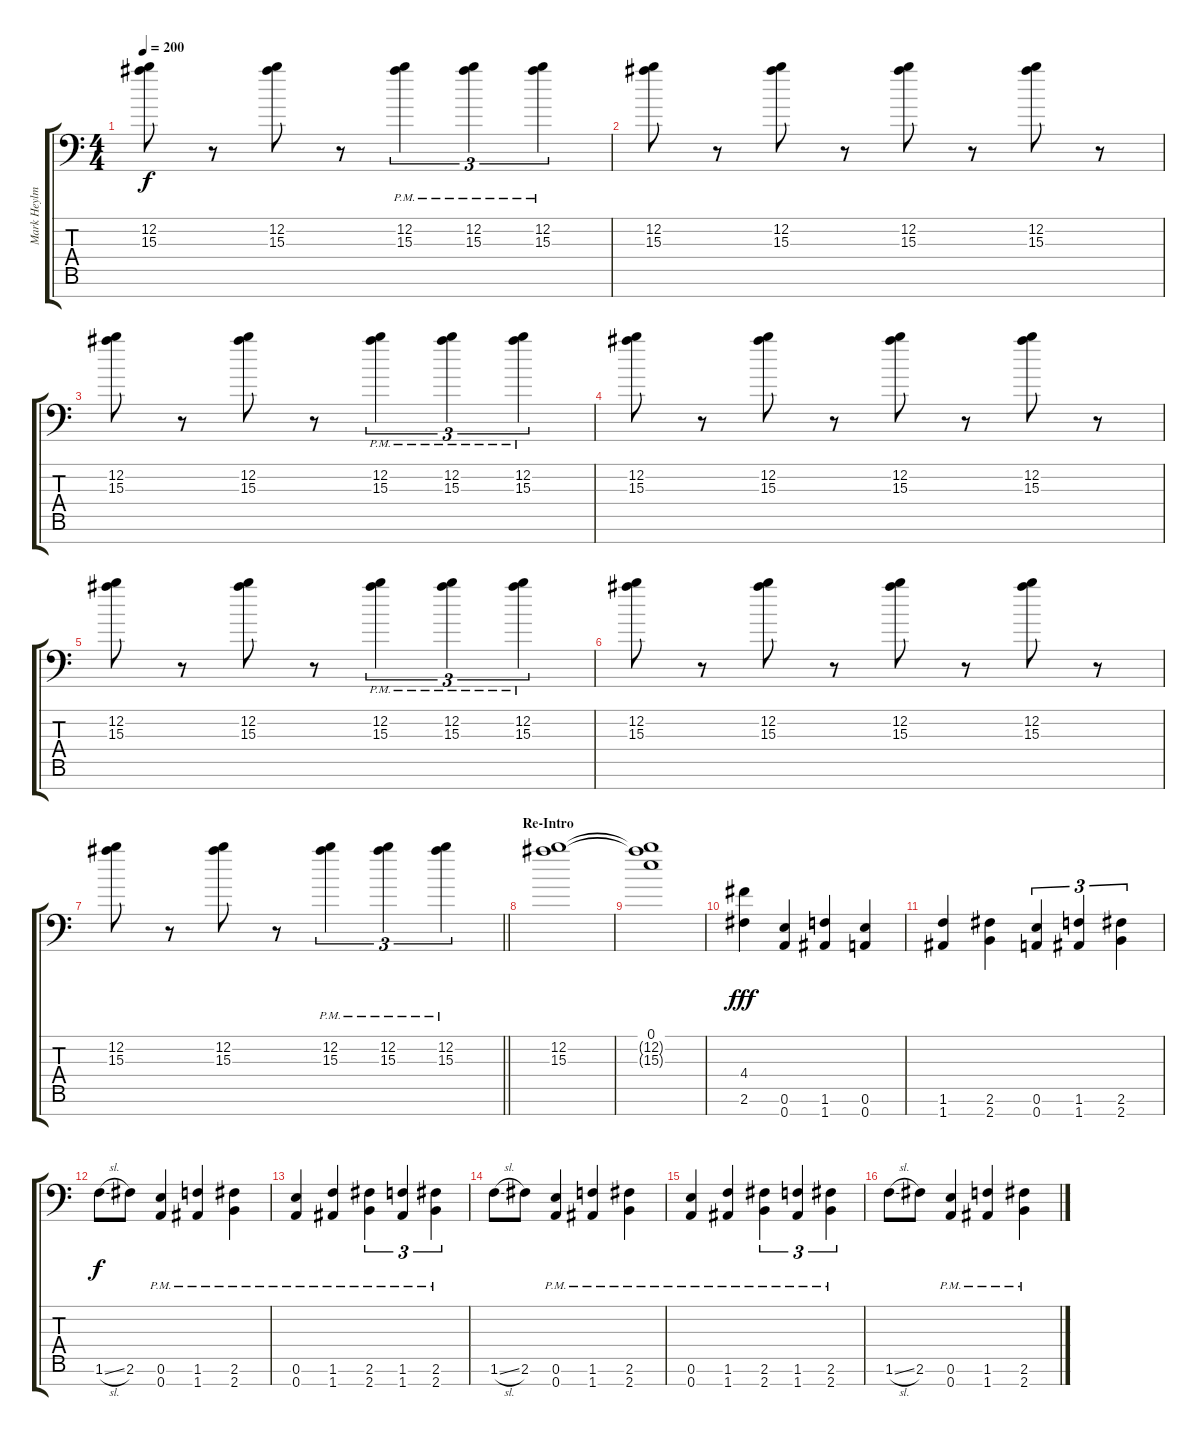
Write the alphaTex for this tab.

\track ("Mark Heylmun" "Mark Heylm") {instrument distortionguitar}
\staff {score tabs}
\tuning (E4 B3 G3 D3 A2 E2 A1) {hide}
\ts (4 4)
\tempo 200
\clef f4
\ks c
(12.2 15.3).8{dy f} r.8 (12.2 15.3).8 r.8 (12.2{pm} 15.3{pm}).4{tu (3 2)} (12.2{pm} 15.3{pm}).4{tu (3 2)} (12.2{pm} 15.3{pm}).4{tu (3 2)} |
(12.2 15.3).8 r.8 (12.2 15.3).8 r.8 (12.2 15.3).8 r.8 (12.2 15.3).8 r.8 |
(12.2 15.3).8 r.8 (12.2 15.3).8 r.8 (12.2{pm} 15.3{pm}).4{tu (3 2)} (12.2{pm} 15.3{pm}).4{tu (3 2)} (12.2{pm} 15.3{pm}).4{tu (3 2)} |
(12.2 15.3).8 r.8 (12.2 15.3).8 r.8 (12.2 15.3).8 r.8 (12.2 15.3).8 r.8 |
(12.2 15.3).8 r.8 (12.2 15.3).8 r.8 (12.2{pm} 15.3{pm}).4{tu (3 2)} (12.2{pm} 15.3{pm}).4{tu (3 2)} (12.2{pm} 15.3{pm}).4{tu (3 2)} |
(12.2 15.3).8 r.8 (12.2 15.3).8 r.8 (12.2 15.3).8 r.8 (12.2 15.3).8 r.8 |
\barLineRight lightlight
(12.2 15.3).8 r.8 (12.2 15.3).8 r.8 (12.2{pm} 15.3{pm}).4{tu (3 2)} (12.2{pm} 15.3{pm}).4{tu (3 2)} (12.2{pm} 15.3{pm}).4{tu (3 2)} |
\section ("" "Re-Intro")
(12.2 15.3).1 |
(0.1 12.2{t} 15.3{t}).1 |
(4.4 2.6).4{dy fff} (0.6 0.7).4 (1.6 1.7).4 (0.6 0.7).4 |
(1.6 1.7).4 (2.6 2.7).4 (0.6 0.7).4{tu (3 2)} (1.6 1.7).4{tu (3 2)} (2.6 2.7).4{tu (3 2)} |
1.6{sl}.8{dy f} 2.6.8 (0.6{pm} 0.7{pm}).4 (1.6{pm} 1.7{pm}).4 (2.6{pm} 2.7{pm}).4 |
(0.6{pm} 0.7{pm}).4 (1.6{pm} 1.7{pm}).4 (2.6{pm} 2.7{pm}).4{tu (3 2)} (1.6{pm} 1.7{pm}).4{tu (3 2)} (2.6{pm} 2.7{pm}).4{tu (3 2)} |
1.6{sl}.8 2.6.8 (0.6{pm} 0.7{pm}).4 (1.6{pm} 1.7{pm}).4 (2.6{pm} 2.7{pm}).4 |
(0.6{pm} 0.7{pm}).4 (1.6{pm} 1.7{pm}).4 (2.6{pm} 2.7{pm}).4{tu (3 2)} (1.6{pm} 1.7{pm}).4{tu (3 2)} (2.6{pm} 2.7{pm}).4{tu (3 2)} |
1.6{sl}.8 2.6.8 (0.6{pm} 0.7{pm}).4 (1.6{pm} 1.7{pm}).4 (2.6{pm} 2.7{pm}).4
